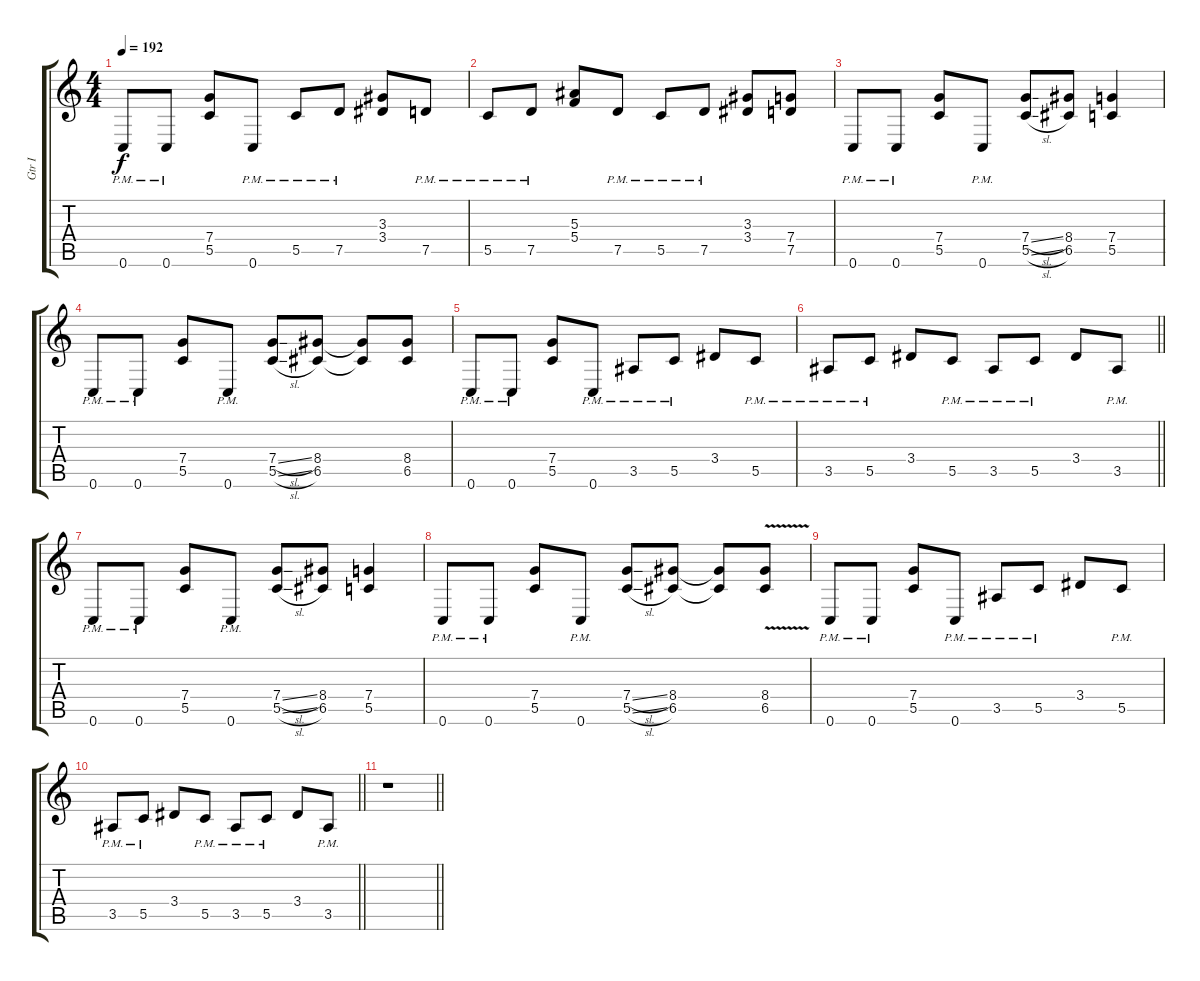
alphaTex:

\track ("Gtr I" "Gtr I") {instrument distortionguitar}
\staff {score tabs}
\tuning (D4 A3 F3 C3 G2 C2) {hide}
\ts (4 4)
\tempo 192
\clef g2
\ks c
0.6{pm}.8{dy f} 0.6{pm}.8 (7.4 5.5).8 0.6{pm}.8 5.5{pm}.8 7.5{pm}.8 (3.3 3.4).8 7.5{pm}.8 |
5.5{pm}.8 7.5{pm}.8 (5.3 5.4).8 7.5{pm}.8 5.5{pm}.8 7.5{pm}.8 (3.3 3.4).8 (7.4 7.5).8 |
0.6{pm}.8 0.6{pm}.8 (7.4 5.5).8 0.6{pm}.8 (7.4{sl} 5.5{sl}).8 (8.4 6.5).8 (7.4 5.5).4 |
0.6{pm}.8 0.6{pm}.8 (7.4 5.5).8 0.6{pm}.8 (7.4{sl} 5.5{sl}).8 (8.4 6.5).8 (8.4{t} 6.5{t}).8 (8.4 6.5).8 |
0.6{pm}.8 0.6{pm}.8 (7.4 5.5).8 0.6{pm}.8 3.5{pm}.8 5.5{pm}.8 3.4.8 5.5{pm}.8 |
\barLineRight lightlight
3.5{pm}.8 5.5{pm}.8 3.4.8 5.5{pm}.8 3.5{pm}.8 5.5{pm}.8 3.4.8 3.5{pm}.8 |
0.6{pm}.8 0.6{pm}.8 (7.4 5.5).8 0.6{pm}.8 (7.4{sl} 5.5{sl}).8 (8.4 6.5).8 (7.4 5.5).4 |
0.6{pm}.8 0.6{pm}.8 (7.4 5.5).8 0.6{pm}.8 (7.4{sl} 5.5{sl}).8 (8.4 6.5).8 (8.4{t} 6.5{t}).8 (8.4{v} 6.5{v}).8 |
0.6{pm}.8 0.6{pm}.8 (7.4 5.5).8 0.6{pm}.8 3.5{pm}.8 5.5{pm}.8 3.4.8 5.5{pm}.8 |
\barLineRight lightlight
3.5{pm}.8 5.5{pm}.8 3.4.8 5.5{pm}.8 3.5{pm}.8 5.5{pm}.8 3.4.8 3.5{pm}.8 |
\barLineRight lightlight
r.1
